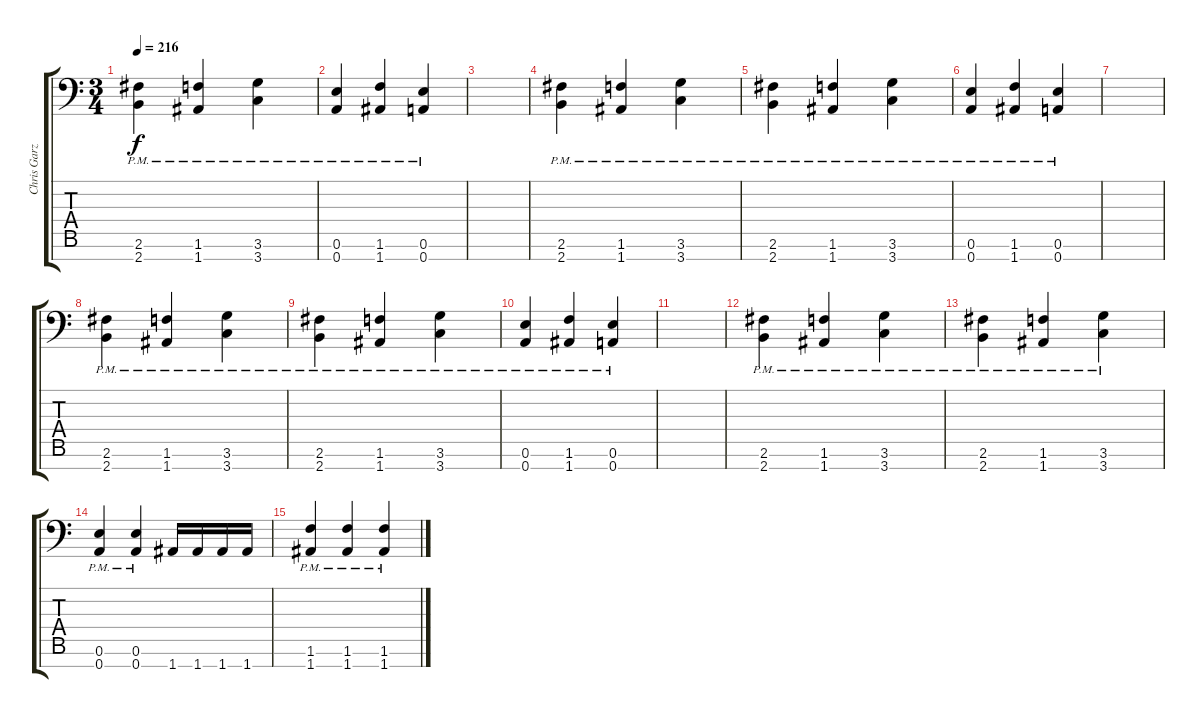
\track ("Chris Garza" "Chris Garz") {instrument distortionguitar}
\staff {score tabs}
\tuning (E4 B3 G3 D3 A2 E2 A1) {hide}
\ts (3 4)
\tempo 216
\clef f4
\ks c
(2.6{pm} 2.7{pm}).4{dy f} (1.6{pm} 1.7{pm}).4 (3.6{pm} 3.7{pm}).4 |
(0.6{pm} 0.7{pm}).4 (1.6{pm} 1.7{pm}).4 (0.6{pm} 0.7{pm}).4 |
|
(2.6{pm} 2.7{pm}).4 (1.6{pm} 1.7{pm}).4 (3.6{pm} 3.7{pm}).4 |
(2.6{pm} 2.7{pm}).4 (1.6{pm} 1.7{pm}).4 (3.6{pm} 3.7{pm}).4 |
(0.6{pm} 0.7{pm}).4 (1.6{pm} 1.7{pm}).4 (0.6{pm} 0.7{pm}).4 |
|
(2.6{pm} 2.7{pm}).4 (1.6{pm} 1.7{pm}).4 (3.6{pm} 3.7{pm}).4 |
(2.6{pm} 2.7{pm}).4 (1.6{pm} 1.7{pm}).4 (3.6{pm} 3.7{pm}).4 |
(0.6{pm} 0.7{pm}).4 (1.6{pm} 1.7{pm}).4 (0.6{pm} 0.7{pm}).4 |
|
(2.6{pm} 2.7{pm}).4 (1.6{pm} 1.7{pm}).4 (3.6{pm} 3.7{pm}).4 |
(2.6{pm} 2.7{pm}).4 (1.6{pm} 1.7{pm}).4 (3.6{pm} 3.7{pm}).4 |
(0.6{pm} 0.7{pm}).4 (0.6{pm} 0.7{pm}).4 1.7.16 1.7.16 1.7.16 1.7.16 |
(1.6{pm} 1.7{pm}).4 (1.6{pm} 1.7{pm}).4 (1.6{pm} 1.7{pm}).4
